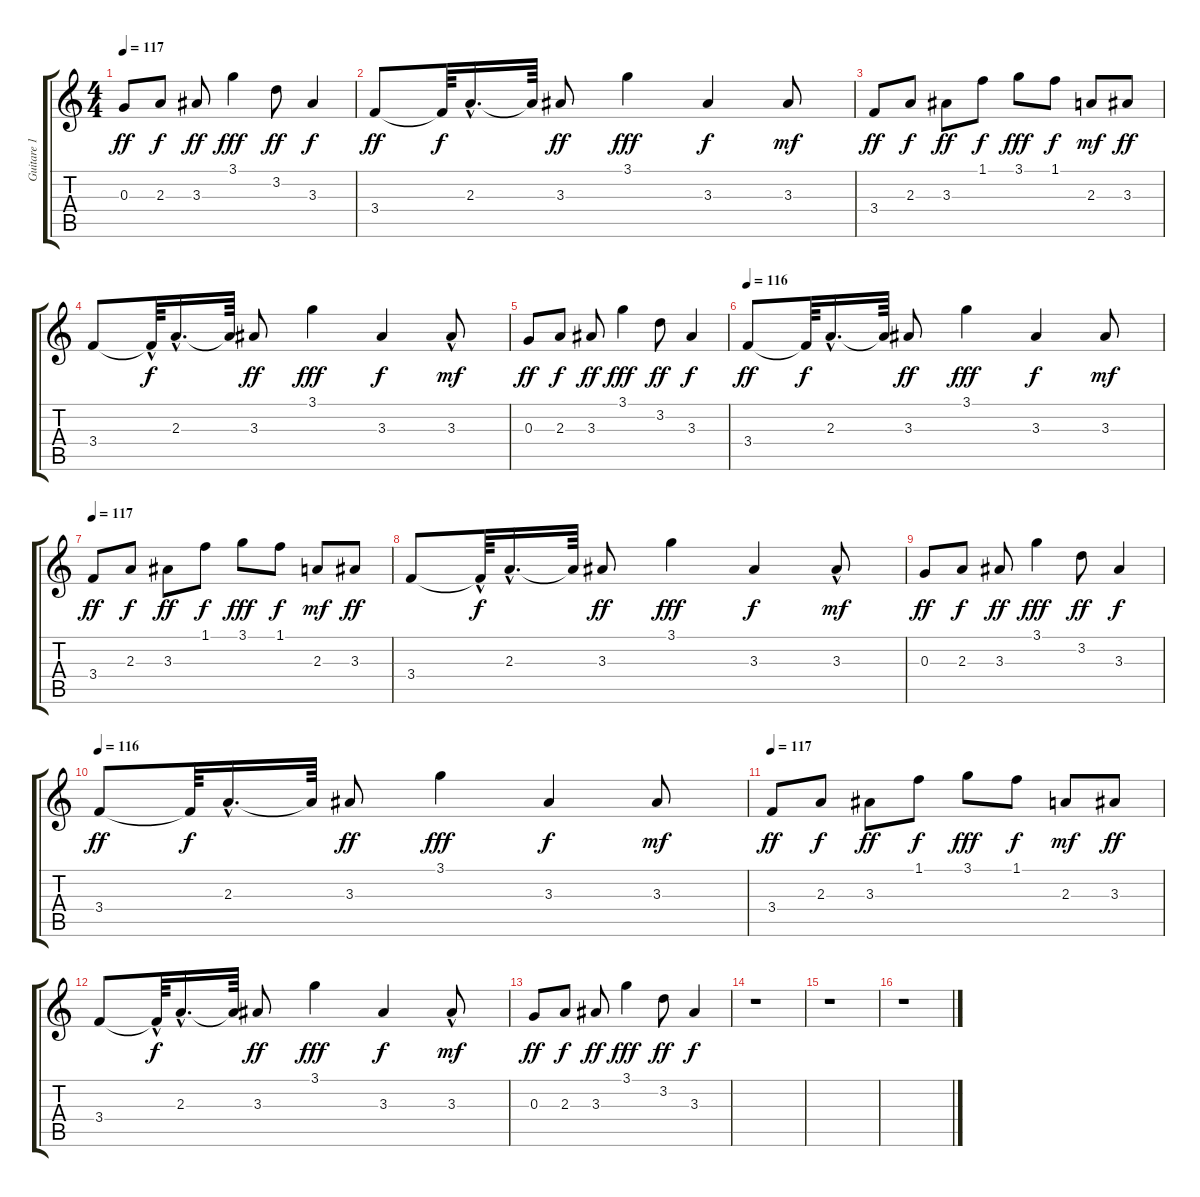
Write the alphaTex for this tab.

\track ("Guitare 1" "Guitare 1") {instrument acousticguitarnylon}
\staff {score tabs}
\tuning (E4 B3 G3 D3 A2 E2) {hide}
\ts (4 4)
\tempo 117
\clef g2
\ks c
0.3.8{dy ff} 2.3.8{dy f} 3.3.8{dy ff} 3.1.4{dy fff} 3.2.8{dy ff} 3.3.4{dy f} |
3.4.8{dy ff} 3.4{t}.64{dy f} 2.3{hac}.16{d} 2.3{t}.64 3.3.8{dy ff} 3.1.4{dy fff} 3.3.4{dy f} 3.3.8{dy mf} |
3.4.8{dy ff} 2.3.8{dy f} 3.3.8{dy ff} 1.1.8{dy f} 3.1.8{dy fff} 1.1.8{dy f} 2.3.8{dy mf} 3.3.8{dy ff} |
3.4.8 3.4{hac t}.64{dy f} 2.3{hac}.16{d} 2.3{t}.64 3.3.8{dy ff} 3.1.4{dy fff} 3.3.4{dy f} 3.3{hac}.8{dy mf} |
0.3.8{dy ff} 2.3.8{dy f} 3.3.8{dy ff} 3.1.4{dy fff} 3.2.8{dy ff} 3.3.4{dy f} |
\tempo 116
3.4.8{dy ff} 3.4{t}.64{dy f} 2.3{hac}.16{d} 2.3{t}.64 3.3.8{dy ff} 3.1.4{dy fff} 3.3.4{dy f} 3.3.8{dy mf} |
\tempo 117
3.4.8{dy ff} 2.3.8{dy f} 3.3.8{dy ff} 1.1.8{dy f} 3.1.8{dy fff} 1.1.8{dy f} 2.3.8{dy mf} 3.3.8{dy ff} |
3.4.8 3.4{hac t}.64{dy f} 2.3{hac}.16{d} 2.3{t}.64 3.3.8{dy ff} 3.1.4{dy fff} 3.3.4{dy f} 3.3{hac}.8{dy mf} |
0.3.8{dy ff} 2.3.8{dy f} 3.3.8{dy ff} 3.1.4{dy fff} 3.2.8{dy ff} 3.3.4{dy f} |
\tempo 116
3.4.8{dy ff} 3.4{t}.64{dy f} 2.3{hac}.16{d} 2.3{t}.64 3.3.8{dy ff} 3.1.4{dy fff} 3.3.4{dy f} 3.3.8{dy mf} |
\tempo 117
3.4.8{dy ff} 2.3.8{dy f} 3.3.8{dy ff} 1.1.8{dy f} 3.1.8{dy fff} 1.1.8{dy f} 2.3.8{dy mf} 3.3.8{dy ff} |
3.4.8 3.4{hac t}.64{dy f} 2.3{hac}.16{d} 2.3{t}.64 3.3.8{dy ff} 3.1.4{dy fff} 3.3.4{dy f} 3.3{hac}.8{dy mf} |
0.3.8{dy ff} 2.3.8{dy f} 3.3.8{dy ff} 3.1.4{dy fff} 3.2.8{dy ff} 3.3.4{dy f} |
r.1 |
r.1 |
r.1
